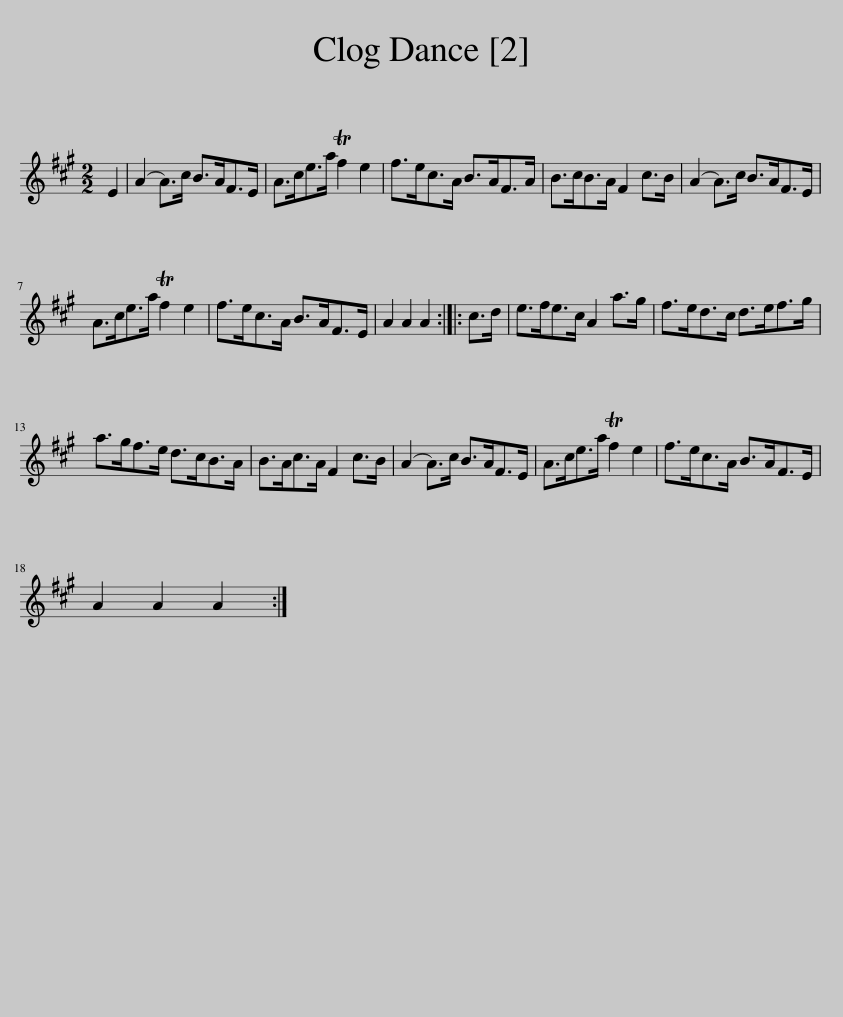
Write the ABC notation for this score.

X:1
L:1/8
M:2/2
I:linebreak $
K:A
V:1 treble
V:1
 E2 | (A2 A>)c B>AF>E | A>ce>a Tf2 e2 | f>ec>A B>AF>A | B>cB>A F2 c>B | %5
 (A2 A>)c B>AF>E |$ A>ce>a Tf2 e2 | f>ec>A B>AF>E | A2 A2 A2 :: c>d | %10
 e>fe>c A2 a>g | f>ed>c d>ef>g |$ a>gf>e d>cB>A | B>Ac>A F2 c>B | (A2 A>)c B>AF>E | %15
 A>ce>a Tf2 e2 | f>ec>A B>AF>E |$ A2 A2 A2 :| %18
